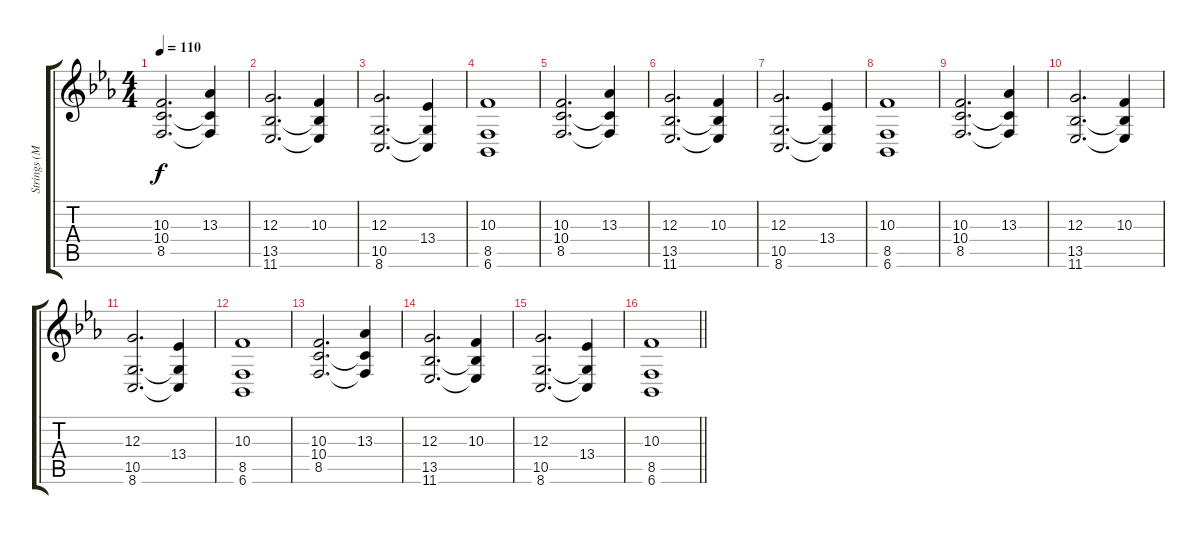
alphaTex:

\track ("Strings (Mid Keys)" "Strings (M") {instrument stringensemble1}
\staff {score tabs}
\tuning (E4 B3 G3 D3 A2 E2) {hide}
\ts (4 4)
\tempo 110
\clef g2
\ks cminor
(10.3 10.4 8.5).2{d dy f} (13.3 10.4{t} 8.5{t}).4 |
(12.3 13.5 11.6).2{d} (10.3 13.5{t} 11.6{t}).4 |
(12.3 10.5 8.6).2{d} (13.4 10.5{t} 8.6{t}).4 |
(10.3 8.5 6.6).1 |
(10.3 10.4 8.5).2{d} (13.3 10.4{t} 8.5{t}).4 |
(12.3 13.5 11.6).2{d} (10.3 13.5{t} 11.6{t}).4 |
(12.3 10.5 8.6).2{d} (13.4 10.5{t} 8.6{t}).4 |
(10.3 8.5 6.6).1 |
(10.3 10.4 8.5).2{d} (13.3 10.4{t} 8.5{t}).4 |
(12.3 13.5 11.6).2{d} (10.3 13.5{t} 11.6{t}).4 |
(12.3 10.5 8.6).2{d} (13.4 10.5{t} 8.6{t}).4 |
(10.3 8.5 6.6).1 |
(10.3 10.4 8.5).2{d} (13.3 10.4{t} 8.5{t}).4 |
(12.3 13.5 11.6).2{d} (10.3 13.5{t} 11.6{t}).4 |
(12.3 10.5 8.6).2{d} (13.4 10.5{t} 8.6{t}).4 |
\barLineRight lightlight
(10.3 8.5 6.6).1
